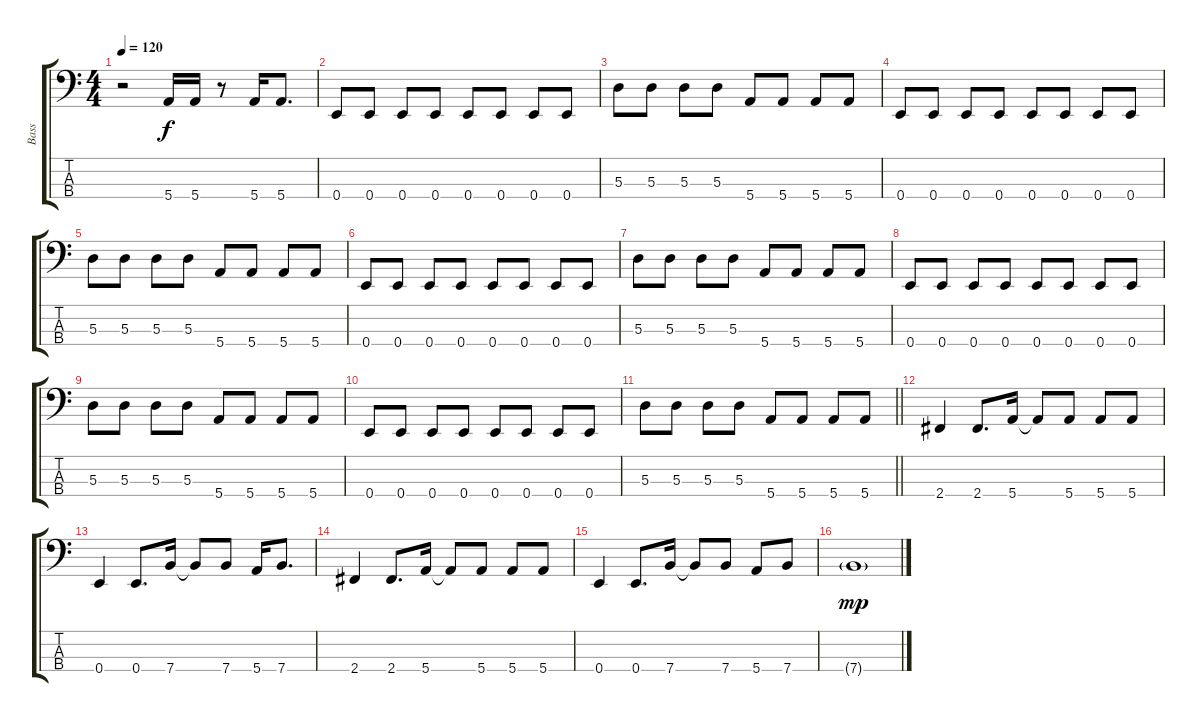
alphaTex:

\track ("Bass" "Bass") {instrument electricbasspick}
\staff {score tabs}
\tuning (G2 D2 A1 E1) {hide}
\ts (4 4)
\tempo 120
\clef f4
\ks c
r.2{dy f} 5.4.16 5.4.16 r.8 5.4.16 5.4.8{d} |
0.4.8 0.4.8 0.4.8 0.4.8 0.4.8 0.4.8 0.4.8 0.4.8 |
5.3.8 5.3.8 5.3.8 5.3.8 5.4.8 5.4.8 5.4.8 5.4.8 |
0.4.8 0.4.8 0.4.8 0.4.8 0.4.8 0.4.8 0.4.8 0.4.8 |
5.3.8 5.3.8 5.3.8 5.3.8 5.4.8 5.4.8 5.4.8 5.4.8 |
0.4.8 0.4.8 0.4.8 0.4.8 0.4.8 0.4.8 0.4.8 0.4.8 |
5.3.8 5.3.8 5.3.8 5.3.8 5.4.8 5.4.8 5.4.8 5.4.8 |
0.4.8 0.4.8 0.4.8 0.4.8 0.4.8 0.4.8 0.4.8 0.4.8 |
5.3.8 5.3.8 5.3.8 5.3.8 5.4.8 5.4.8 5.4.8 5.4.8 |
0.4.8 0.4.8 0.4.8 0.4.8 0.4.8 0.4.8 0.4.8 0.4.8 |
\barLineRight lightlight
5.3.8 5.3.8 5.3.8 5.3.8 5.4.8 5.4.8 5.4.8 5.4.8 |
2.4.4 2.4.8{d} 5.4.16 5.4{t}.8 5.4.8 5.4.8 5.4.8 |
0.4.4 0.4.8{d} 7.4.16 7.4{t}.8 7.4.8 5.4.16 7.4.8{d} |
2.4.4 2.4.8{d} 5.4.16 5.4{t}.8 5.4.8 5.4.8 5.4.8 |
0.4.4 0.4.8{d} 7.4.16 7.4{t}.8 7.4.8 5.4.8 7.4.8 |
7.4{g}.1{dy mp}
